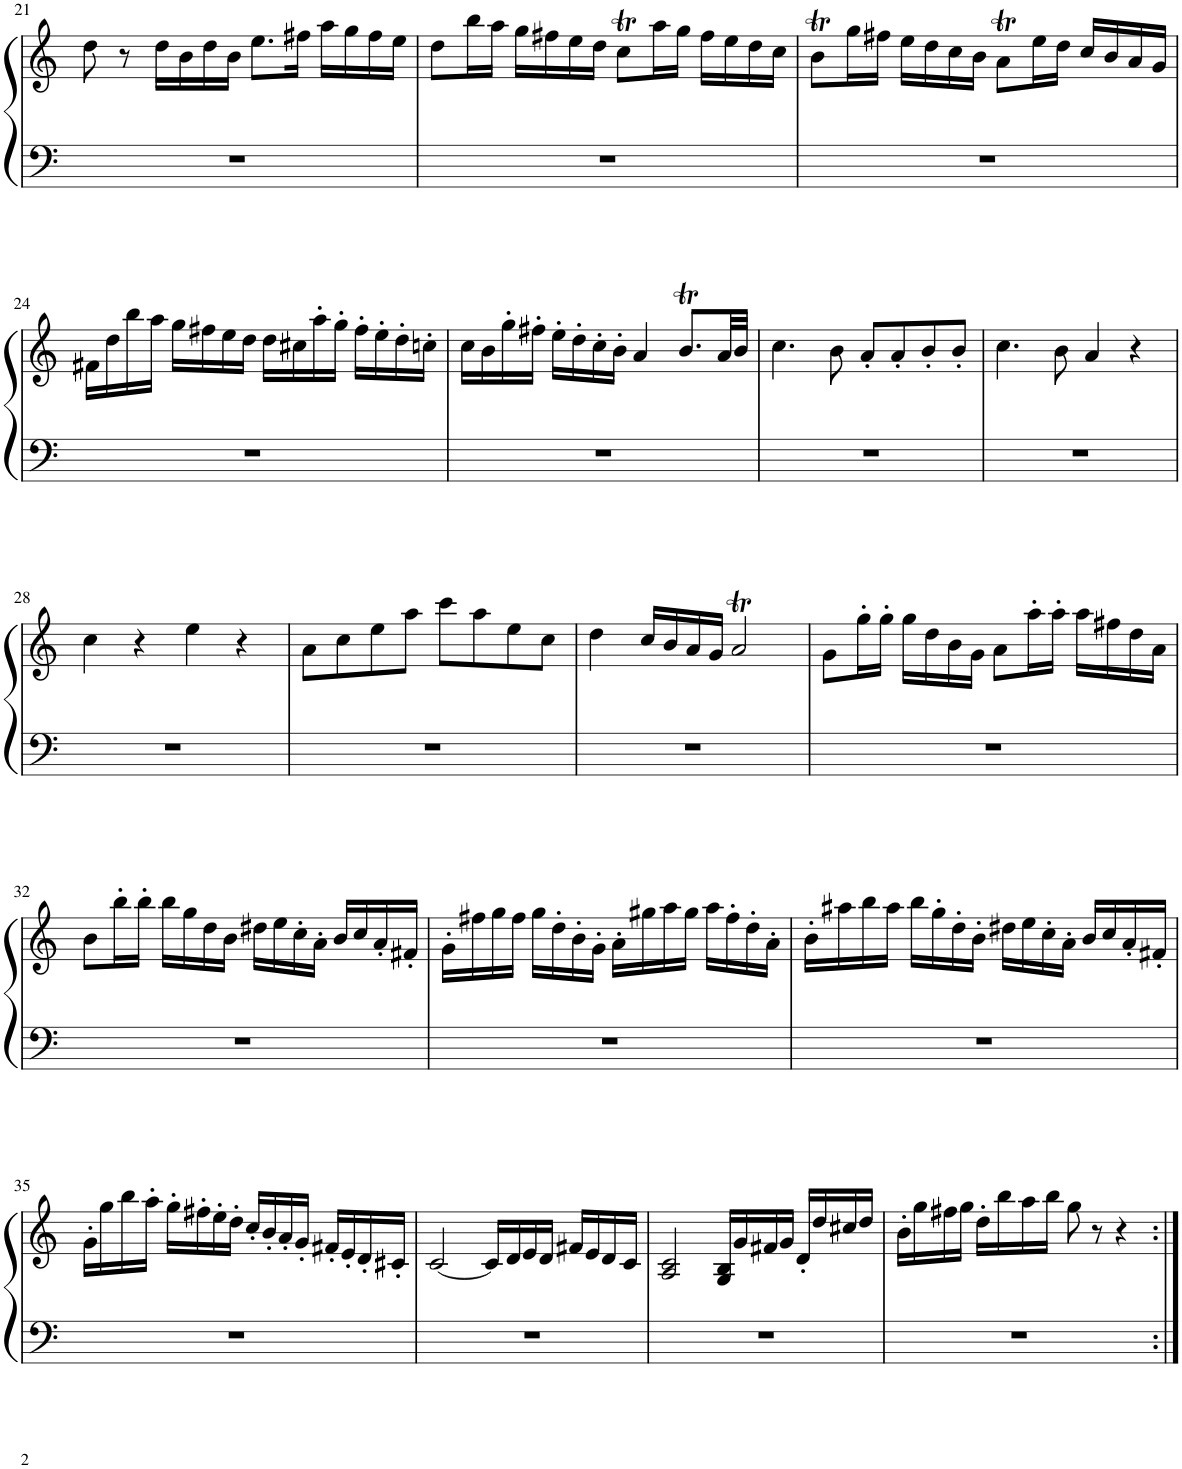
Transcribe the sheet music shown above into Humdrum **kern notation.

**kern	**kern
*part1	*part1
*staff2	*staff1
*I"Piano	*
*I'Pno.	*
!!LO:PB:g=z
*clefF4	*clefG2
*k[]	*k[]
*M4/4	*M4/4
=21	=21
1r	8dd\
.	8r
.	16dd\LL
.	16b\
.	16dd\
.	16b\JJ
.	8.ee\L
.	16ff#X\Jk
.	16aa\LL
.	16gg\
.	16ff#\
.	16ee\JJ
=22	=22
1r	8dd\L
.	16bb\L
.	16aa\JJ
.	16gg\LL
.	16ff#X\
.	16ee\
.	16dd\JJ
.	8ccT\L
.	16aa\L
.	16gg\JJ
.	16ff#\LL
.	16ee\
.	16dd\
.	16cc\JJ
=23	=23
1r	8bt\L
.	16gg\L
.	16ff#X\JJ
.	16ee\LL
.	16dd\
.	16cc\
.	16b\JJ
.	8aT\L
.	16ee\L
.	16dd\JJ
.	16cc/LL
.	16b/
.	16a/
.	16g/JJ
!!LO:LB:g=z
=24	=24
1r	16f#X\LL
.	16dd\
.	16bb\
.	16aa\JJ
.	16gg\LL
.	16ff#X\
.	16ee\
.	16dd\JJ
.	16dd\LL
.	16cc#X\
.	16aa'\
.	16gg'\JJ
.	16ff#'\LL
.	16ee'\
.	16dd'\
.	16ccn'\JJ
=25	=25
1r	16cc\LL
.	16b\
.	16gg'\
.	16ff#X'\JJ
.	16ee'\LL
.	16dd'\
.	16cc'\
.	16b'\JJ
.	4a/
.	8.bt/L
.	32a/LL
.	32b/JJJ
=26	=26
1r	4.cc\
.	8b\
.	8a'/L
.	8a'/
.	8b'/
.	8b'/J
=27	=27
1r	4.cc\
.	8b\
.	4a/
.	4r
!!LO:LB:g=z
=28	=28
1r	4cc\
.	4r
.	4ee\
.	4r
=29	=29
1r	8a\L
.	8cc\
.	8ee\
.	8aa\J
.	8ccc\L
.	8aa\
.	8ee\
.	8cc\J
=30	=30
1r	4dd\
.	16cc/LL
.	16b/
.	16a/
.	16g/JJ
.	2aT/
=31	=31
1r	8g\L
.	16gg'\L
.	16gg'\JJ
.	16gg\LL
.	16dd\
.	16b\
.	16g\JJ
.	8a\L
.	16aa'\L
.	16aa'\JJ
.	16aa\LL
.	16ff#X\
.	16dd\
.	16a\JJ
!!LO:LB:g=z
=32	=32
1r	8b\L
.	16bb'\L
.	16bb'\JJ
.	16bb\LL
.	16gg\
.	16dd\
.	16b\JJ
.	16dd#X\LL
.	16ee\
.	16cc'\
.	16a'\JJ
.	16b/LL
.	16cc/
.	16a'/
.	16f#X'/JJ
=33	=33
1r	16g'\LL
.	16ff#X\
.	16gg\
.	16ff#\JJ
.	16gg\LL
.	16dd'\
.	16b'\
.	16g'\JJ
.	16a'\LL
.	16gg#X\
.	16aa\
.	16gg#\JJ
.	16aa\LL
.	16ff#'\
.	16dd'\
.	16a'\JJ
=34	=34
1r	16b'\LL
.	16aa#X\
.	16bb\
.	16aa#\JJ
.	16bb\LL
.	16gg'\
.	16dd'\
.	16b'\JJ
.	16dd#X\LL
.	16ee\
.	16cc'\
.	16a'\JJ
.	16b/LL
.	16cc/
.	16a'/
.	16f#X'/JJ
!!LO:LB:g=z
=35	=35
1r	16g'\LL
.	16gg\
.	16bb\
.	16aa'\JJ
.	16gg'\LL
.	16ff#X'\
.	16ee'\
.	16dd'\JJ
.	16cc'/LL
.	16b'/
.	16a'/
.	16g'/JJ
.	16f#X'/LL
.	16e'/
.	16d'/
.	16c#X'/JJ
=36	=36
1r	[2c/
.	16c/LL]
.	16d/
.	16e/
.	16d/JJ
.	16f#X/LL
.	16e/
.	16d/
.	16c/JJ
=37	=37
1r	2A/ 2c/
.	16G/ 16B/LL
.	16g/
.	16f#X/
.	16g/JJ
.	16d'/LL
.	16dd/
.	16cc#X/
.	16dd/JJ
=38	=38
1r	16b'\LL
.	16gg\
.	16ff#X\
.	16gg\JJ
.	16dd'\LL
.	16bb\
.	16aa\
.	16bb\JJ
.	8gg\
.	8r
.	4r
=:|!	=:|!
*-	*-
